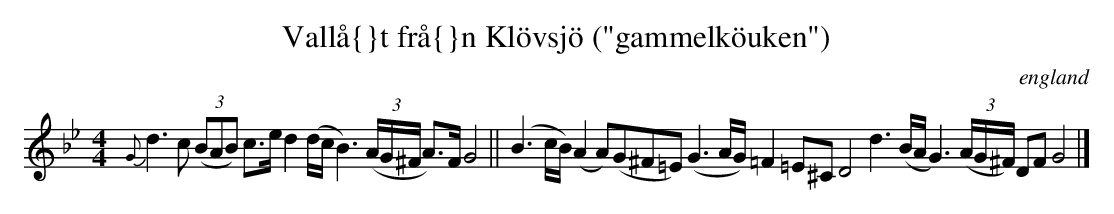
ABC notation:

X:1
T:Vall\aa{}t fr\aa{}n Kl\"ovsj\"o ("gammelk\"ouken")
O:england
M:4/4
L:1/8
K:Gm
{G}d3 c ((3BAB) c>e d2 (d/c/B3) \
((3A/G/^F/ A>)F G4||\
(B3 c/B/) (A2 A)(G^F=E) (G3A/G/) \
=F2 =E^C D4  d3 (B/A/G3) ((3A/G/^F/) DF G4|]
